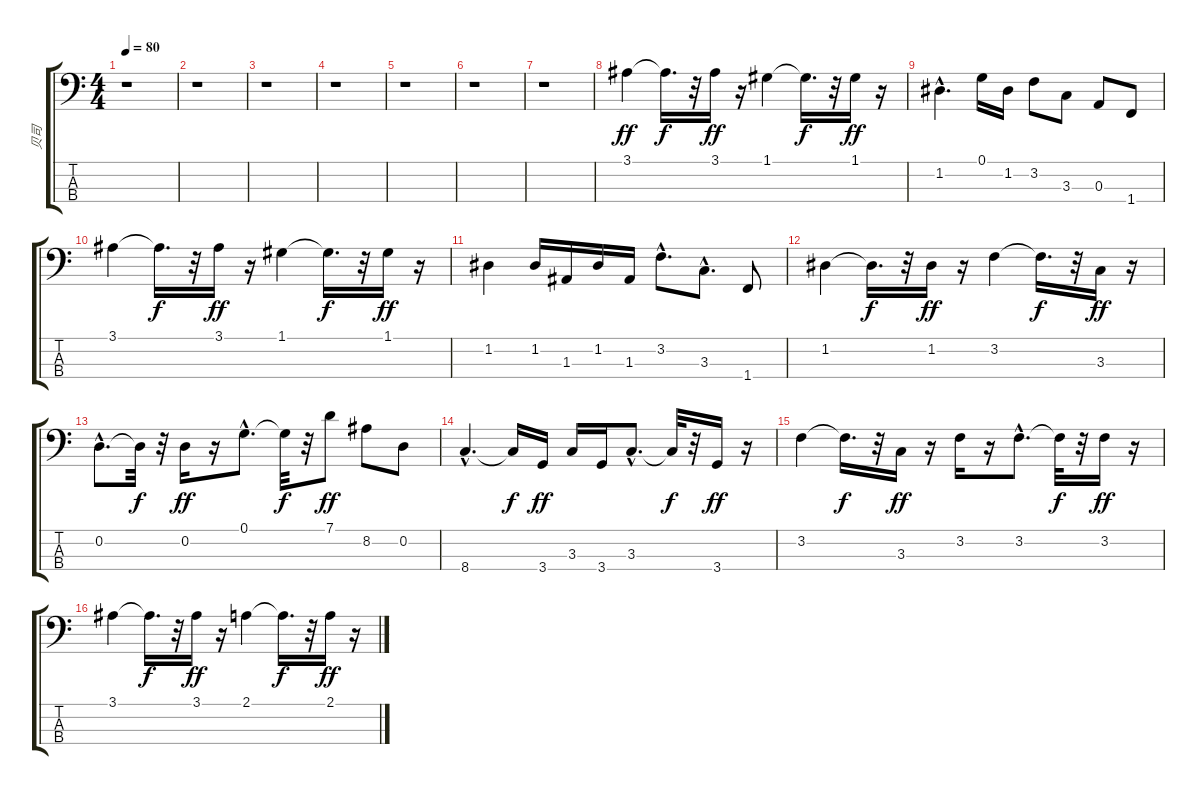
\track ("贝司" "贝司") {instrument electricbassfinger}
\staff {score tabs}
\tuning (G2 D2 A1 E1) {hide}
\ts (4 4)
\tempo 80
\clef f4
\ks c
r.1{dy ff} |
r.1 |
r.1 |
r.1 |
r.1 |
r.1 |
r.1 |
3.1.4 3.1{t}.16{d dy f} r.32 3.1.16{dy ff} r.16 1.1.4 1.1{t}.16{d dy f} r.32 1.1.16{dy ff} r.16 |
1.2{hac}.4{d} 0.1.16 1.2.16 3.2.8 3.3.8 0.3.8 1.4.8 |
3.1.4 3.1{t}.16{d dy f} r.32 3.1.16{dy ff} r.16 1.1.4 1.1{t}.16{d dy f} r.32 1.1.16{dy ff} r.16 |
1.2.4 1.2.16 1.3.16 1.2.16 1.3.16 3.2{hac}.8{d} 3.3{hac}.8{d} 1.4.8 |
1.2.4 1.2{t}.16{d dy f} r.32 1.2.16{dy ff} r.16 3.2.4 3.2{t}.16{d dy f} r.32 3.3.16{dy ff} r.16 |
0.2{hac}.8{d} 0.2{t}.32{dy f} r.32 0.2.16{dy ff} r.16 0.1{hac}.8{d} 0.1{t}.32{dy f} r.32 7.1.8{dy ff} 8.2.8 0.2.8 |
8.4{hac}.4{d} 8.4{t}.16{dy f} 3.4.16{dy ff} 3.3.16 3.4.16 3.3{hac}.8{d} 3.3{t}.32{dy f} r.32 3.4.16{dy ff} r.16 |
3.2.4 3.2{t}.16{d dy f} r.32 3.3.16{dy ff} r.16 3.2.16 r.16 3.2{hac}.8{d} 3.2{t}.32{dy f} r.32 3.2.16{dy ff} r.16 |
3.1.4 3.1{t}.16{d dy f} r.32 3.1.16{dy ff} r.16 2.1.4 2.1{t}.16{d dy f} r.32 2.1.16{dy ff} r.16
